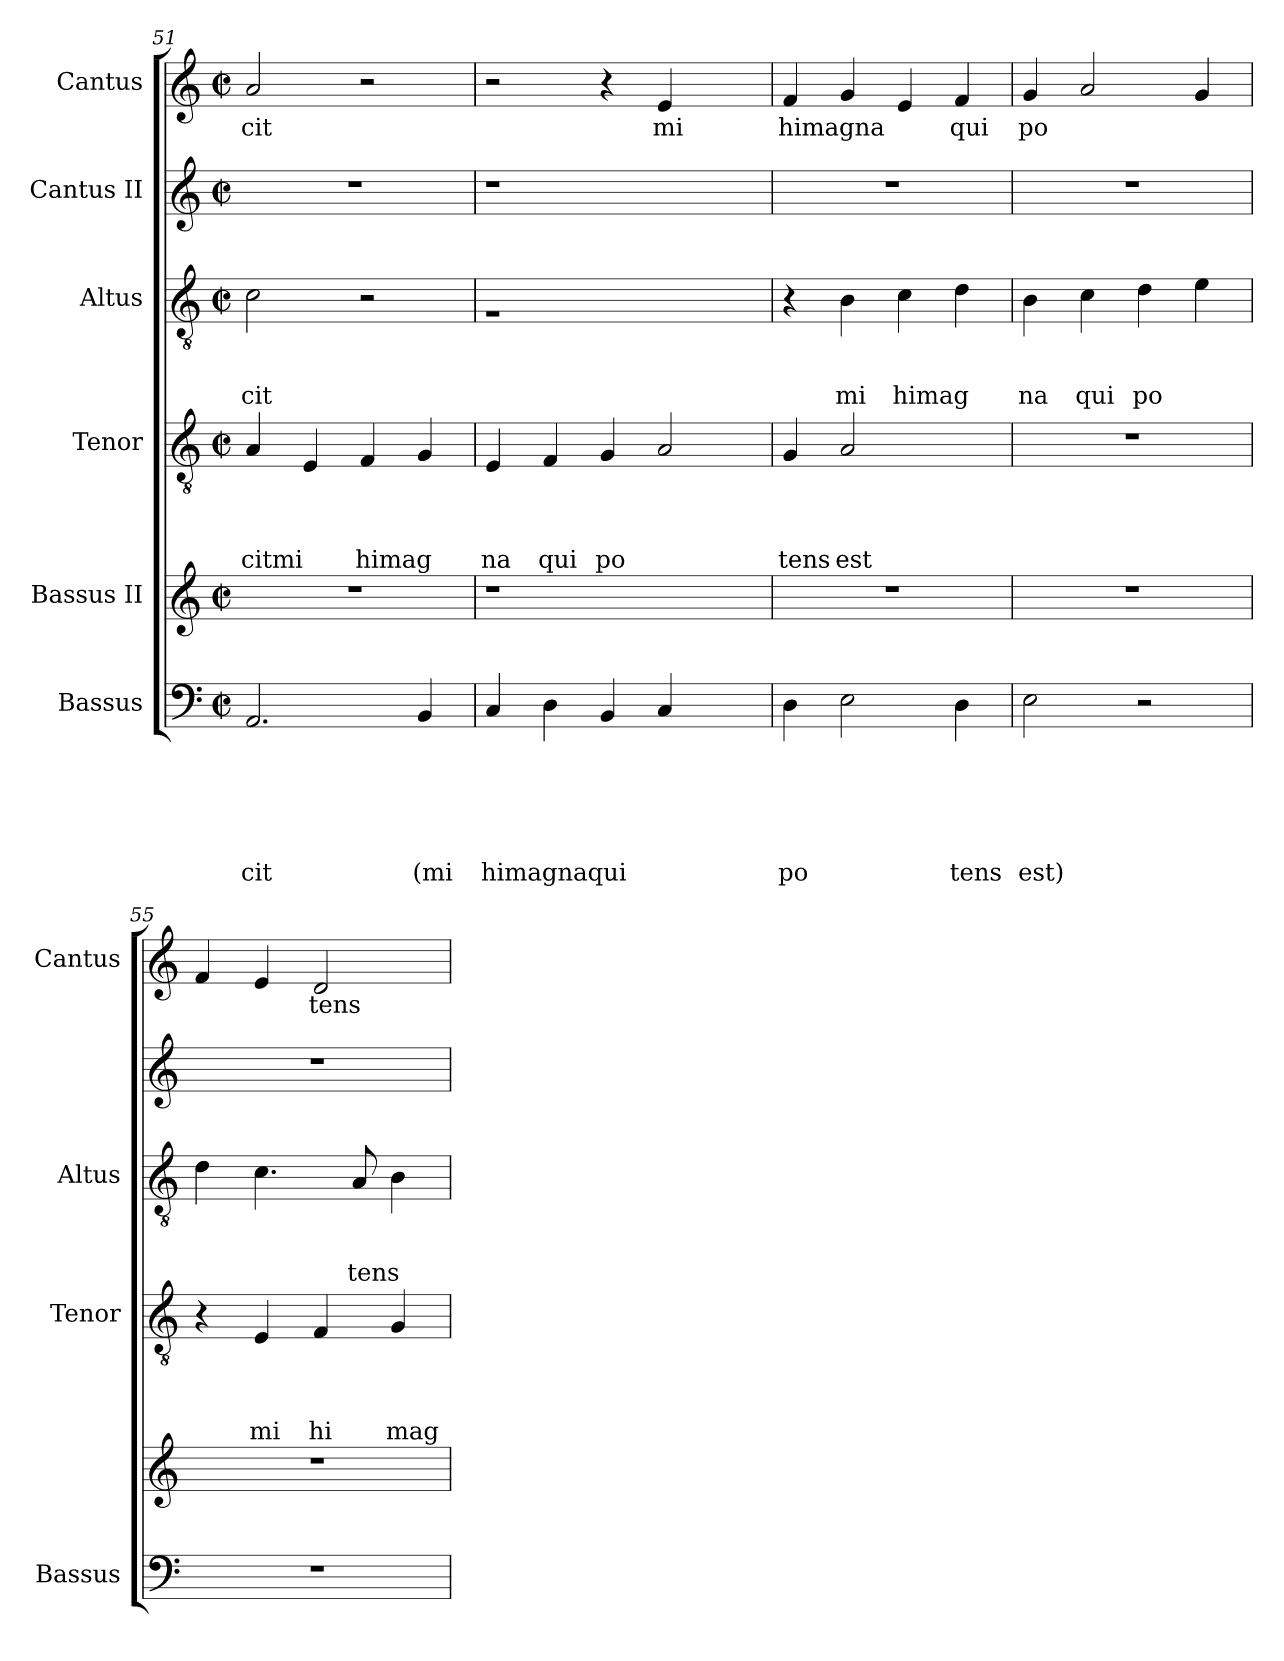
**kern	**text	**text	**text	**text	**text	**text	**kern	**kern	**text	**text	**text	**text	**kern	**text	**text	**text	**kern	**kern	**text
*part6	*part6	*part6	*part6	*part6	*part6	*part6	*part5	*part4	*part4	*part4	*part4	*part4	*part3	*part3	*part3	*part3	*part2	*part1	*part1
*staff6	*staff6	*staff6	*staff6	*staff6	*staff6	*staff6	*staff5	*staff4	*staff4	*staff4	*staff4	*staff4	*staff3	*staff3	*staff3	*staff3	*staff2	*staff1	*staff1
*I"Bassus	*	*	*	*	*	*	*I"Bassus II	*I"Tenor	*	*	*	*	*I"Altus	*	*	*	*I"Cantus II	*I"Cantus	*
*I'Bassus	*	*	*	*	*	*	*	*I'Tenor	*	*	*	*	*I'Altus	*	*	*	*	*I'Cantus	*
*clefF4	*	*	*	*	*	*	*clefG2	*clefGv2	*	*	*	*	*clefGv2	*	*	*	*clefG2	*clefG2	*
*k[]	*	*	*	*	*	*	*k[]	*k[]	*	*	*	*	*k[]	*	*	*	*k[]	*k[]	*
*C:	*	*	*	*	*	*	*C:	*C:	*	*	*	*	*C:	*	*	*	*C:	*C:	*
*M2/2	*	*	*	*	*	*	*M2/2	*M2/2	*	*	*	*	*M2/2	*	*	*	*M2/2	*M2/2	*
*met(c|)	*	*	*	*	*	*	*met(c|)	*met(c|)	*	*	*	*	*met(c|)	*	*	*	*met(c|)	*met(c|)	*
=51	=51	=51	=51	=51	=51	=51	=51	=51	=51	=51	=51	=51	=51	=51	=51	=51	=51	=51	=51
!	!	!	!	!	!	!LO:LY:b	!	!	!	!	!	!LO:LY:b	!	!	!	!LO:LY:b	!	!	!LO:LY:b
2.AA/	.	.	.	.	.	cit	1r	4A/	.	.	.	citmi	2c\	.	.	cit	1r	2a/	cit
.	.	.	.	.	.	.	.	4E/	.	.	.	.	.	.	.	.	.	.	.
!	!	!	!	!	!	!	!	!	!	!	!	!LO:LY:b	!	!	!	!	!	!	!
.	.	.	.	.	.	.	.	4F/	.	.	.	himag	2r	.	.	.	.	2r	.
!	!	!	!	!	!	!LO:LY:b	!	!	!	!	!	!	!	!	!	!	!	!	!
4BB/	.	.	.	.	.	(mi	.	4G/	.	.	.	.	.	.	.	.	.	.	.
=52	=52	=52	=52	=52	=52	=52	=52	=52	=52	=52	=52	=52	=52	=52	=52	=52	=52	=52	=52
!	!	!	!	!	!	!LO:LY:b	!	!	!	!	!	!LO:LY:b	!	!	!	!	!	!	!
4C/	.	.	.	.	.	himagnaqui	1r	4E/	.	.	.	na	1rA	.	.	.	1r	2r	.
!	!	!	!	!	!	!	!	!	!	!	!	!LO:LY:b	!	!	!	!	!	!	!
4D\	.	.	.	.	.	.	.	4F/	.	.	.	qui	.	.	.	.	.	.	.
!	!	!	!	!	!	!	!	!	!	!	!	!LO:LY:b	!	!	!	!	!	!	!
4BB/	.	.	.	.	.	.	.	4G/	.	.	.	po	.	.	.	.	.	4r	.
!	!	!	!	!	!	!	!	!	!	!	!	!	!	!	!	!	!	!	!LO:LY:b
4C/	.	.	.	.	.	.	.	2A/	.	.	.	.	.	.	.	.	.	4e/	mi
4ryy	.	.	.	.	.	.	4ryy	.	.	.	.	.	4ryy	.	.	.	4ryy	4ryy	.
!!LO:LB:g=z
=53	=53	=53	=53	=53	=53	=53	=53	=53	=53	=53	=53	=53	=53	=53	=53	=53	=53	=53	=53
!	!	!	!	!	!	!LO:LY:b	!	!	!	!	!	!LO:LY:b	!	!	!	!	!	!	!LO:LY:b
4D\	.	.	.	.	.	po	1r	4G/	.	.	.	tens	4r	.	.	.	1r	4f/	himagna
!	!	!	!	!	!	!	!	!	!	!	!	!LO:LY:b	!	!	!	!LO:LY:b	!	!	!
2E\	.	.	.	.	.	.	.	2A/	.	.	.	est	4B\	.	.	mi	.	4g/	.
!	!	!	!	!	!	!	!	!	!	!	!	!	!	!	!	!LO:LY:b	!	!	!
.	.	.	.	.	.	.	.	.	.	.	.	.	4c\	.	.	himag	.	4e/	.
!	!	!	!	!	!	!LO:LY:b	!	!	!	!	!	!	!	!	!	!	!	!	!LO:LY:b
4D\	.	.	.	.	.	tens	.	4ryy	.	.	.	.	4d\	.	.	.	.	4f/	qui
=54	=54	=54	=54	=54	=54	=54	=54	=54	=54	=54	=54	=54	=54	=54	=54	=54	=54	=54	=54
!	!	!	!	!	!	!LO:LY:b	!	!	!	!	!	!	!	!	!	!LO:LY:b	!	!	!LO:LY:b
2E\	.	.	.	.	.	est)	1r	1r	.	.	.	.	4B\	.	.	na	1r	4g/	po
!	!	!	!	!	!	!	!	!	!	!	!	!	!	!	!	!LO:LY:b	!	!	!
.	.	.	.	.	.	.	.	.	.	.	.	.	4c\	.	.	qui	.	2a/	.
!	!	!	!	!	!	!	!	!	!	!	!	!	!	!	!	!LO:LY:b	!	!	!
2r	.	.	.	.	.	.	.	.	.	.	.	.	4d\	.	.	po	.	.	.
.	.	.	.	.	.	.	.	.	.	.	.	.	4e\	.	.	.	.	4g/	.
=55	=55	=55	=55	=55	=55	=55	=55	=55	=55	=55	=55	=55	=55	=55	=55	=55	=55	=55	=55
1r	.	.	.	.	.	.	1r	4r	.	.	.	.	4d\	.	.	.	1r	4f/	.
!	!	!	!	!	!	!	!	!	!	!	!	!LO:LY:b	!	!	!	!	!	!	!
.	.	.	.	.	.	.	.	4E/	.	.	.	mi	4.c\	.	.	.	.	4e/	.
!	!	!	!	!	!	!	!	!	!	!	!	!LO:LY:b	!	!	!	!	!	!	!LO:LY:b
.	.	.	.	.	.	.	.	4F/	.	.	.	hi	.	.	.	.	.	2d/	tens-
!	!	!	!	!	!	!	!	!	!	!	!	!	!	!	!	!LO:LY:b	!	!	!
.	.	.	.	.	.	.	.	.	.	.	.	.	8A/	.	.	tens	.	.	.
!	!	!	!	!	!	!	!	!	!	!	!	!LO:LY:b	!	!	!	!	!	!	!
.	.	.	.	.	.	.	.	4G/	.	.	.	mag	4B\	.	.	.	.	.	.
=	=	=	=	=	=	=	=	=	=	=	=	=	=	=	=	=	=	=	=
*-	*-	*-	*-	*-	*-	*-	*-	*-	*-	*-	*-	*-	*-	*-	*-	*-	*-	*-	*-
